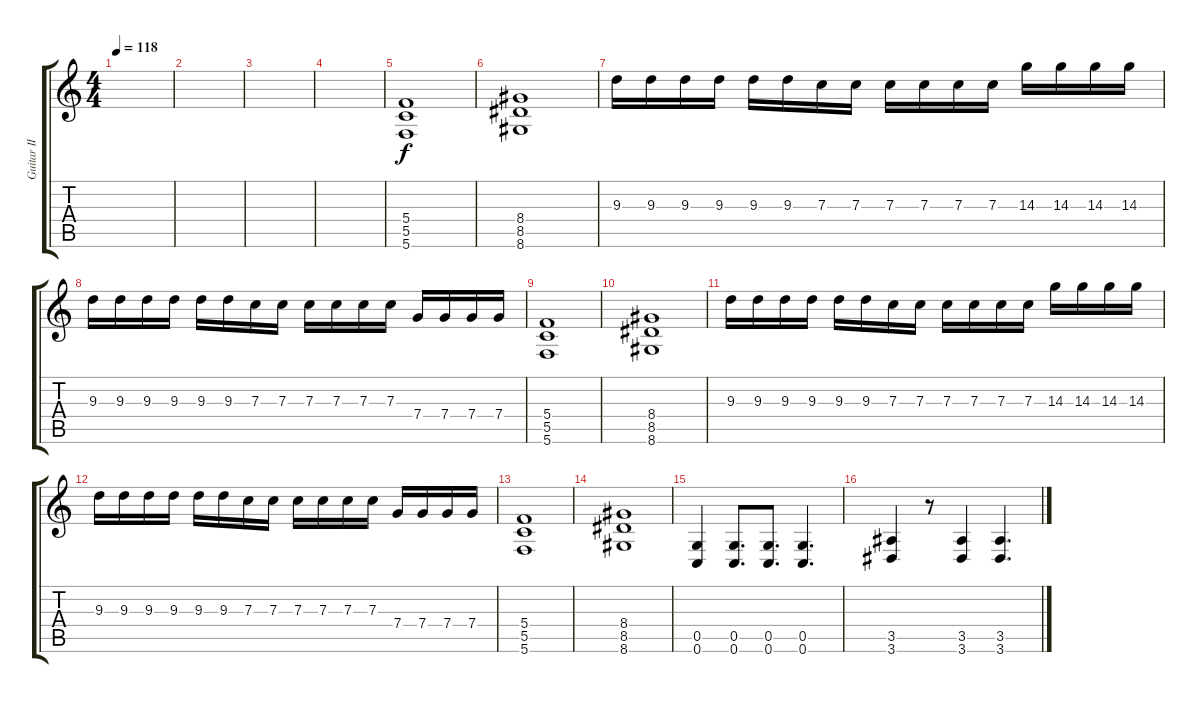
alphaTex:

\track ("Guitar II" "Guitar II") {instrument distortionguitar}
\staff {score tabs}
\tuning (D4 A3 F3 C3 G2 C2) {hide}
\ts (4 4)
\tempo 118
\clef g2
\ks c
|
|
|
|
(5.4 5.5 5.6).1{dy f volume 14 balance 2 instrument overdrivenguitar} |
(8.4 8.5 8.6).1 |
9.3.16{instrument distortionguitar} 9.3.16 9.3.16 9.3.16 9.3.16 9.3.16 7.3.16 7.3.16 7.3.16 7.3.16 7.3.16 7.3.16 14.3.16 14.3.16 14.3.16 14.3.16 |
9.3.16 9.3.16 9.3.16 9.3.16 9.3.16 9.3.16 7.3.16 7.3.16 7.3.16 7.3.16 7.3.16 7.3.16 7.4.16 7.4.16 7.4.16 7.4.16 |
(5.4 5.5 5.6).1{instrument overdrivenguitar} |
(8.4 8.5 8.6).1 |
9.3.16{instrument distortionguitar} 9.3.16 9.3.16 9.3.16 9.3.16 9.3.16 7.3.16 7.3.16 7.3.16 7.3.16 7.3.16 7.3.16 14.3.16 14.3.16 14.3.16 14.3.16 |
9.3.16 9.3.16 9.3.16 9.3.16 9.3.16 9.3.16 7.3.16 7.3.16 7.3.16 7.3.16 7.3.16 7.3.16 7.4.16 7.4.16 7.4.16 7.4.16 |
(5.4 5.5 5.6).1{instrument overdrivenguitar} |
(8.4 8.5 8.6).1 |
(0.5 0.6).4{volume 14 balance 8 instrument distortionguitar} (0.5 0.6).8{d} (0.5 0.6).8{d} (0.5 0.6).4{d} |
(3.5 3.6).4 r.8 (3.5 3.6).4 (3.5 3.6).4{d}
